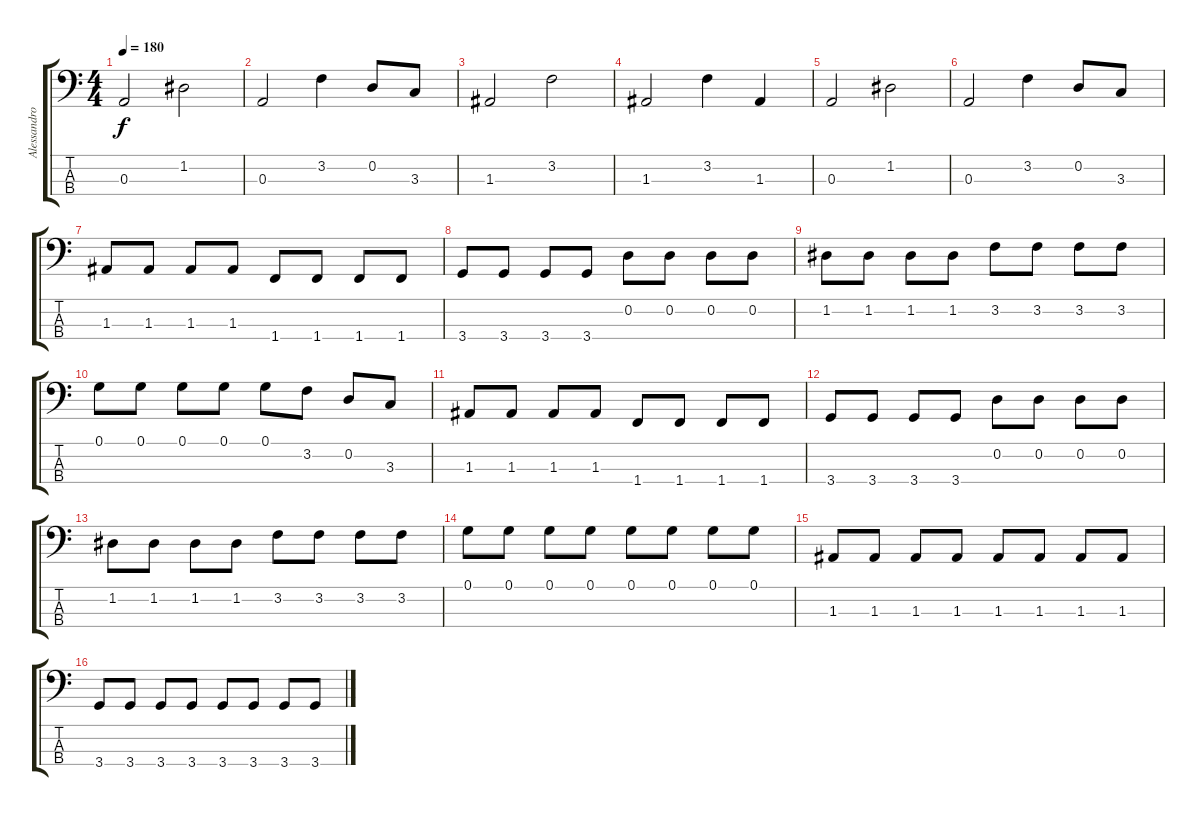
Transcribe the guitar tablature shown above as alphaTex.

\track ("Alessandro Lotta " "Alessandro") {instrument electricbassfinger}
\staff {score tabs}
\tuning (G2 D2 A1 E1) {hide}
\ts (4 4)
\tempo 180
\clef f4
\ks c
0.3.2{dy f} 1.2.2 |
0.3.2 3.2.4 0.2.8 3.3.8 |
1.3.2 3.2.2 |
1.3.2 3.2.4 1.3.4 |
0.3.2 1.2.2 |
0.3.2 3.2.4 0.2.8 3.3.8 |
1.3.8 1.3.8 1.3.8 1.3.8 1.4.8 1.4.8 1.4.8 1.4.8 |
3.4.8 3.4.8 3.4.8 3.4.8 0.2.8 0.2.8 0.2.8 0.2.8 |
1.2.8 1.2.8 1.2.8 1.2.8 3.2.8 3.2.8 3.2.8 3.2.8 |
0.1.8 0.1.8 0.1.8 0.1.8 0.1.8 3.2.8 0.2.8 3.3.8 |
1.3.8 1.3.8 1.3.8 1.3.8 1.4.8 1.4.8 1.4.8 1.4.8 |
3.4.8 3.4.8 3.4.8 3.4.8 0.2.8 0.2.8 0.2.8 0.2.8 |
1.2.8 1.2.8 1.2.8 1.2.8 3.2.8 3.2.8 3.2.8 3.2.8 |
0.1.8 0.1.8 0.1.8 0.1.8 0.1.8 0.1.8 0.1.8 0.1.8 |
1.3.8 1.3.8 1.3.8 1.3.8 1.3.8 1.3.8 1.3.8 1.3.8 |
3.4.8 3.4.8 3.4.8 3.4.8 3.4.8 3.4.8 3.4.8 3.4.8
